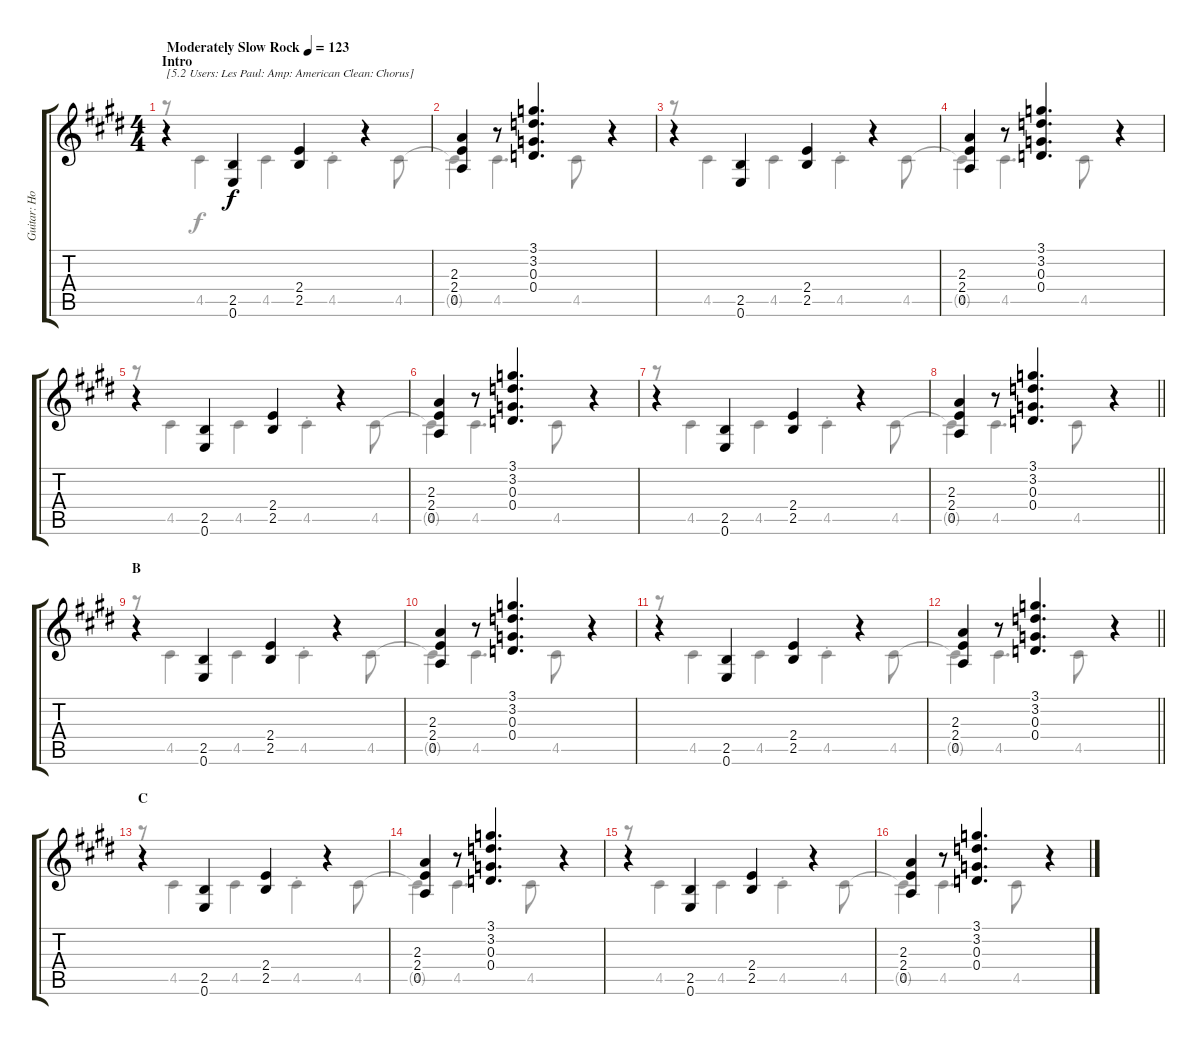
\track ("Guitar: Howard" "Guitar: Ho") {instrument electricguitarclean}
\staff {score tabs}
\tuning (E4 B3 G3 D3 A2 E2) {hide}
\voice
\ts (4 4)
\section ("" "Intro")
\tempo (123 "Moderately Slow Rock")
\clef g2
\ks e
r.4{txt "[5.2 Users: Les Paul: Amp: American Clean: Chorus]" dy f instrument electricguitarclean} (2.5 0.6).4 (2.4 2.5).4 r.4 |
(2.3 2.4 0.5).4 r.8 (3.1 3.2 0.3 0.4).4{d} r.4 |
r.4 (2.5 0.6).4 (2.4 2.5).4 r.4 |
(2.3 2.4 0.5).4 r.8 (3.1 3.2 0.3 0.4).4{d} r.4 |
r.4 (2.5 0.6).4 (2.4 2.5).4 r.4 |
(2.3 2.4 0.5).4 r.8 (3.1 3.2 0.3 0.4).4{d} r.4 |
r.4 (2.5 0.6).4 (2.4 2.5).4 r.4 |
\barLineRight lightlight
(2.3 2.4 0.5).4 r.8 (3.1 3.2 0.3 0.4).4{d} r.4 |
\section ("" "B")
r.4 (2.5 0.6).4 (2.4 2.5).4 r.4 |
(2.3 2.4 0.5).4 r.8 (3.1 3.2 0.3 0.4).4{d} r.4 |
r.4 (2.5 0.6).4 (2.4 2.5).4 r.4 |
\barLineRight lightlight
(2.3 2.4 0.5).4 r.8 (3.1 3.2 0.3 0.4).4{d} r.4 |
\section ("" "C")
r.4 (2.5 0.6).4 (2.4 2.5).4 r.4 |
(2.3 2.4 0.5).4 r.8 (3.1 3.2 0.3 0.4).4{d} r.4 |
r.4 (2.5 0.6).4 (2.4 2.5).4 r.4 |
(2.3 2.4 0.5).4 r.8 (3.1 3.2 0.3 0.4).4{d} r.4
\voice
\clef g2
\ottava regular
\simile none
\ks e
r.8{dy f} 4.5.4 4.5.4 4.5{st}.4 4.5.8 |
4.5{t}.4 4.5.4{d} 4.5.8 r.4 |
r.8 4.5.4 4.5.4 4.5{st}.4 4.5.8 |
4.5{t}.4 4.5.4{d} 4.5.8 r.4 |
r.8 4.5.4 4.5.4 4.5{st}.4 4.5.8 |
4.5{t}.4 4.5.4{d} 4.5.8 r.4 |
r.8 4.5.4 4.5.4 4.5{st}.4 4.5.8 |
\barLineRight lightlight
4.5{t}.4 4.5.4{d} 4.5.8 r.4 |
r.8 4.5.4 4.5.4 4.5{st}.4 4.5.8 |
4.5{t}.4 4.5.4{d} 4.5.8 r.4 |
r.8 4.5.4 4.5.4 4.5{st}.4 4.5.8 |
\barLineRight lightlight
4.5{t}.4 4.5.4{d} 4.5.8 r.4 |
r.8 4.5.4 4.5.4 4.5{st}.4 4.5.8 |
4.5{t}.4 4.5.4{d} 4.5.8 r.4 |
r.8 4.5.4 4.5.4 4.5{st}.4 4.5.8 |
4.5{t}.4 4.5.4{d} 4.5.8 r.4
